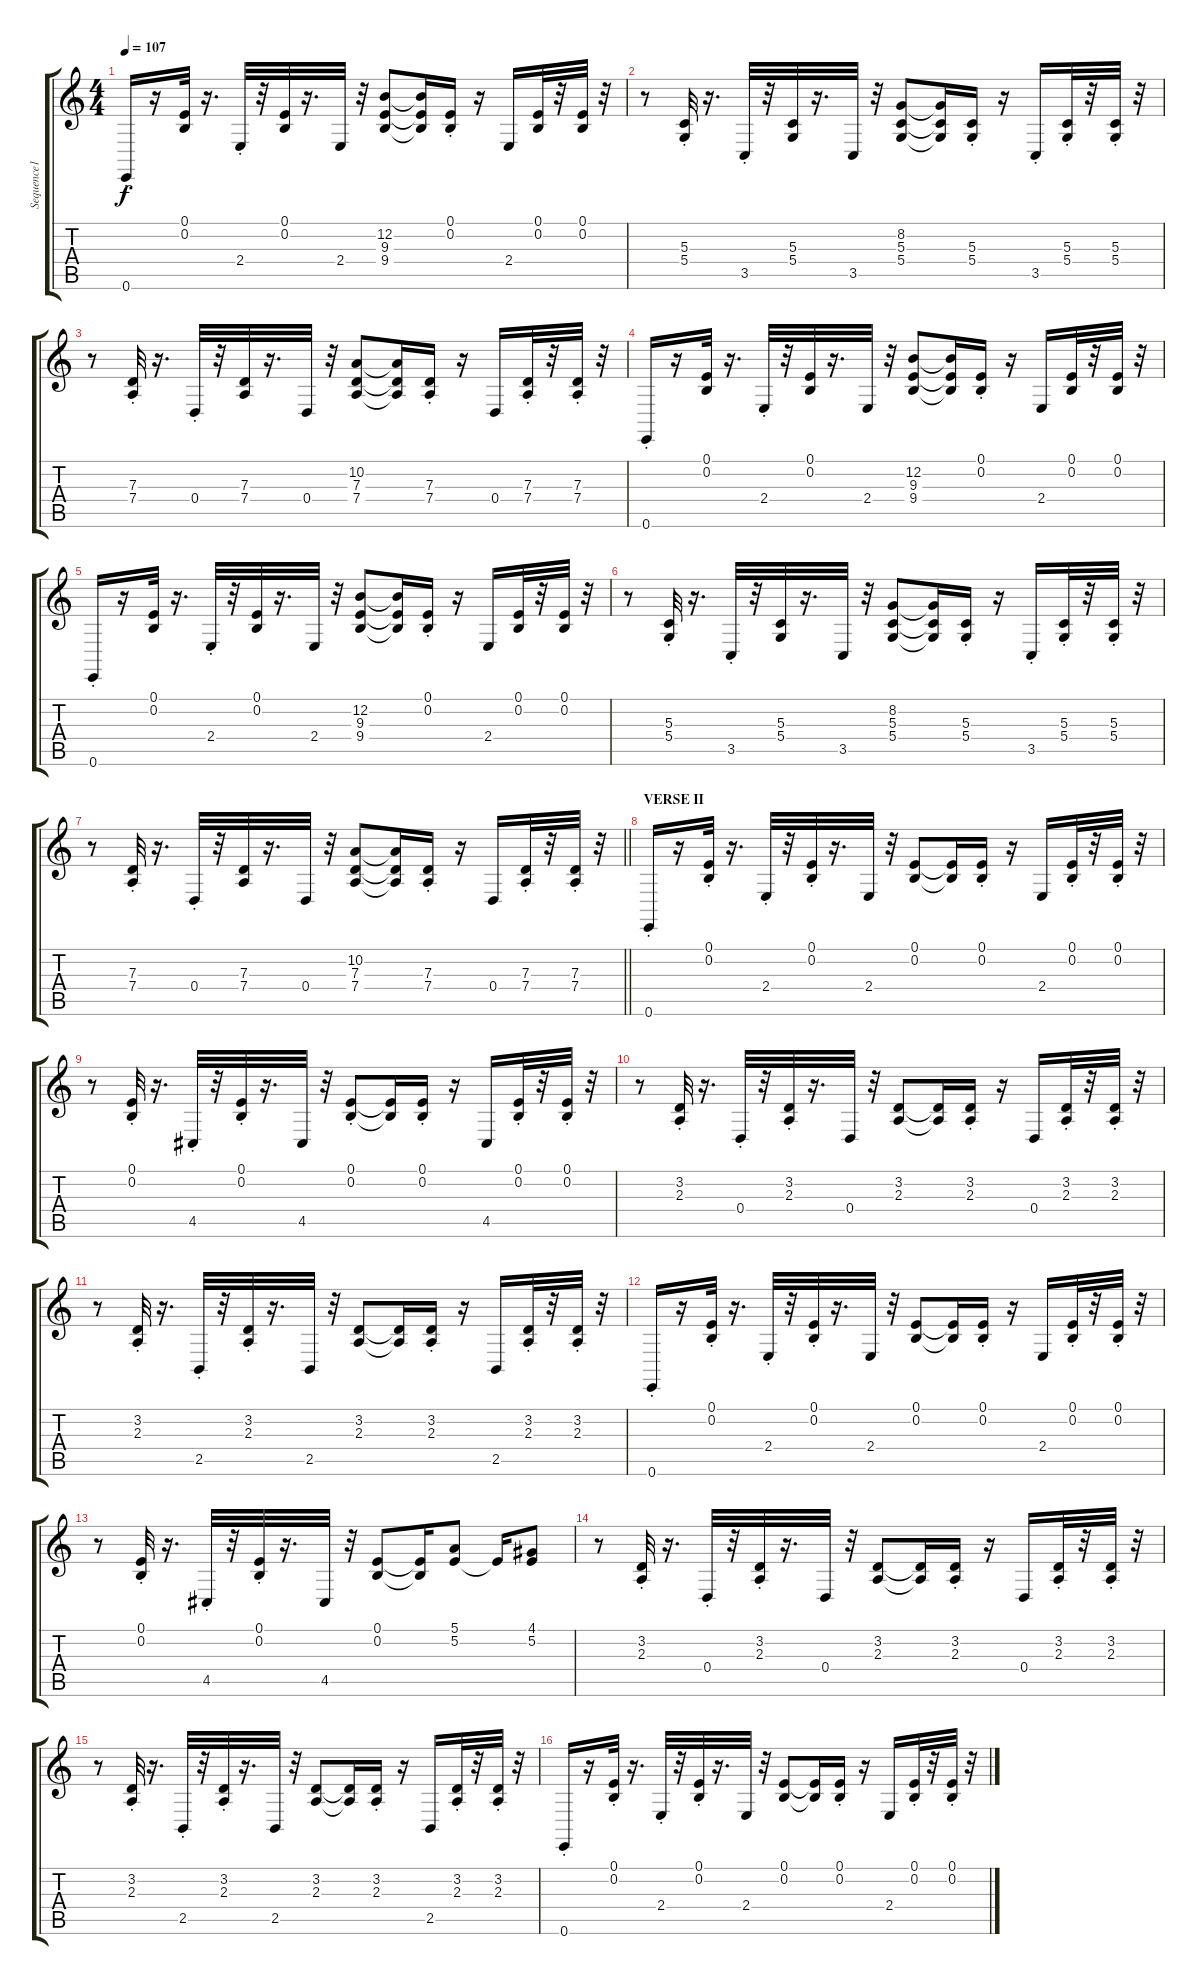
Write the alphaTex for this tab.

\track ("Sequence1" "Sequence1") {instrument clavinet}
\staff {score tabs}
\tuning (E4 B3 G3 D3 A2 E2) {hide}
\ts (4 4)
\tempo 107
\clef g2
\ks c
0.6{st}.16{dy f} r.16 (0.1 0.2).32 r.16{d} 2.4{st}.32 r.32 (0.1 0.2).32 r.16{d} 2.4.32 r.32 (12.2 9.3 9.4).8 (12.2{t} 9.3{t} 9.4{t}).16 (0.1 0.2{st}).16 r.16 2.4.16 (0.1 0.2).32 r.32 (0.1 0.2).32 r.32 |
r.8 (5.3 5.4{st}).32 r.16{d} 3.5{st}.32 r.32 (5.3 5.4).32 r.16{d} 3.5.32 r.32 (8.2 5.3 5.4).8 (8.2{t} 5.3{t} 5.4{t}).16 (5.3 5.4{st}).16 r.16 3.5{st}.16 (5.3 5.4{st}).32 r.32 (5.3 5.4{st}).32 r.32 |
r.8 (7.3 7.4{st}).32 r.16{d} 0.4{st}.32 r.32 (7.3 7.4).32 r.16{d} 0.4.32 r.32 (10.2 7.3 7.4).8 (10.2{t} 7.3{t} 7.4{t}).16 (7.3 7.4{st}).16 r.16 0.4.16 (7.3 7.4{st}).32 r.32 (7.3 7.4{st}).32 r.32 |
0.6{st}.16 r.16 (0.1 0.2).32 r.16{d} 2.4{st}.32 r.32 (0.1 0.2).32 r.16{d} 2.4.32 r.32 (12.2 9.3 9.4).8 (12.2{t} 9.3{t} 9.4{t}).16 (0.1 0.2{st}).16 r.16 2.4.16 (0.1 0.2).32 r.32 (0.1 0.2).32 r.32 |
0.6{st}.16 r.16 (0.1 0.2).32 r.16{d} 2.4{st}.32 r.32 (0.1 0.2).32 r.16{d} 2.4.32 r.32 (12.2 9.3 9.4).8 (12.2{t} 9.3{t} 9.4{t}).16 (0.1 0.2{st}).16 r.16 2.4.16 (0.1 0.2).32 r.32 (0.1 0.2).32 r.32 |
r.8 (5.3 5.4{st}).32 r.16{d} 3.5{st}.32 r.32 (5.3 5.4).32 r.16{d} 3.5.32 r.32 (8.2 5.3 5.4).8 (8.2{t} 5.3{t} 5.4{t}).16 (5.3 5.4{st}).16 r.16 3.5{st}.16 (5.3 5.4{st}).32 r.32 (5.3 5.4{st}).32 r.32 |
\barLineRight lightlight
r.8 (7.3 7.4{st}).32 r.16{d} 0.4{st}.32 r.32 (7.3 7.4).32 r.16{d} 0.4.32 r.32 (10.2 7.3 7.4).8 (10.2{t} 7.3{t} 7.4{t}).16 (7.3 7.4{st}).16 r.16 0.4.16 (7.3 7.4{st}).32 r.32 (7.3 7.4{st}).32 r.32 |
\section ("" "VERSE II")
0.6{st}.16 r.16 (0.1 0.2{st}).32 r.16{d} 2.4{st}.32 r.32 (0.1 0.2{st}).32 r.16{d} 2.4.32 r.32 (0.1 0.2).8 (0.1{t} 0.2{t}).16 (0.1 0.2{st}).16 r.16 2.4.16 (0.1 0.2{st}).32 r.32 (0.1 0.2{st}).32 r.32 |
r.8 (0.1 0.2{st}).32 r.16{d} 4.5{st}.32 r.32 (0.1 0.2{st}).32 r.16{d} 4.5.32 r.32 (0.1 0.2{st}).8 (0.1{t} 0.2{t}).16 (0.1 0.2{st}).16 r.16 4.5.16 (0.1 0.2{st}).32 r.32 (0.1 0.2{st}).32 r.32 |
r.8 (3.2 2.3{st}).32 r.16{d} 0.4{st}.32 r.32 (3.2 2.3{st}).32 r.16{d} 0.4.32 r.32 (3.2 2.3).8 (3.2{t} 2.3{t}).16 (3.2 2.3{st}).16 r.16 0.4.16 (3.2 2.3{st}).32 r.32 (3.2 2.3{st}).32 r.32 |
r.8 (3.2 2.3{st}).32 r.16{d} 2.5{st}.32 r.32 (3.2 2.3{st}).32 r.16{d} 2.5.32 r.32 (3.2 2.3).8 (3.2{t} 2.3{t}).16 (3.2 2.3{st}).16 r.16 2.5.16 (3.2 2.3{st}).32 r.32 (3.2 2.3{st}).32 r.32 |
0.6{st}.16 r.16 (0.1 0.2{st}).32 r.16{d} 2.4{st}.32 r.32 (0.1 0.2{st}).32 r.16{d} 2.4.32 r.32 (0.1 0.2).8 (0.1{t} 0.2{t}).16 (0.1 0.2{st}).16 r.16 2.4.16 (0.1 0.2{st}).32 r.32 (0.1 0.2{st}).32 r.32 |
r.8 (0.1 0.2{st}).32 r.16{d} 4.5{st}.32 r.32 (0.1 0.2{st}).32 r.16{d} 4.5.32 r.32 (0.1 0.2).8 (0.1{t} 0.2{t}).16 (5.1 5.2).8 5.2{t}.16 (4.1 5.2).8 |
r.8 (3.2 2.3{st}).32 r.16{d} 0.4{st}.32 r.32 (3.2 2.3{st}).32 r.16{d} 0.4.32 r.32 (3.2 2.3).8 (3.2{t} 2.3{t}).16 (3.2 2.3{st}).16 r.16 0.4.16 (3.2 2.3{st}).32 r.32 (3.2 2.3{st}).32 r.32 |
r.8 (3.2 2.3{st}).32 r.16{d} 2.5{st}.32 r.32 (3.2 2.3{st}).32 r.16{d} 2.5.32 r.32 (3.2 2.3).8 (3.2{t} 2.3{t}).16 (3.2 2.3{st}).16 r.16 2.5.16 (3.2 2.3{st}).32 r.32 (3.2 2.3{st}).32 r.32 |
0.6{st}.16 r.16 (0.1 0.2{st}).32 r.16{d} 2.4{st}.32 r.32 (0.1 0.2{st}).32 r.16{d} 2.4.32 r.32 (0.1 0.2).8 (0.1{t} 0.2{t}).16 (0.1 0.2{st}).16 r.16 2.4.16 (0.1 0.2{st}).32 r.32 (0.1 0.2{st}).32 r.32
